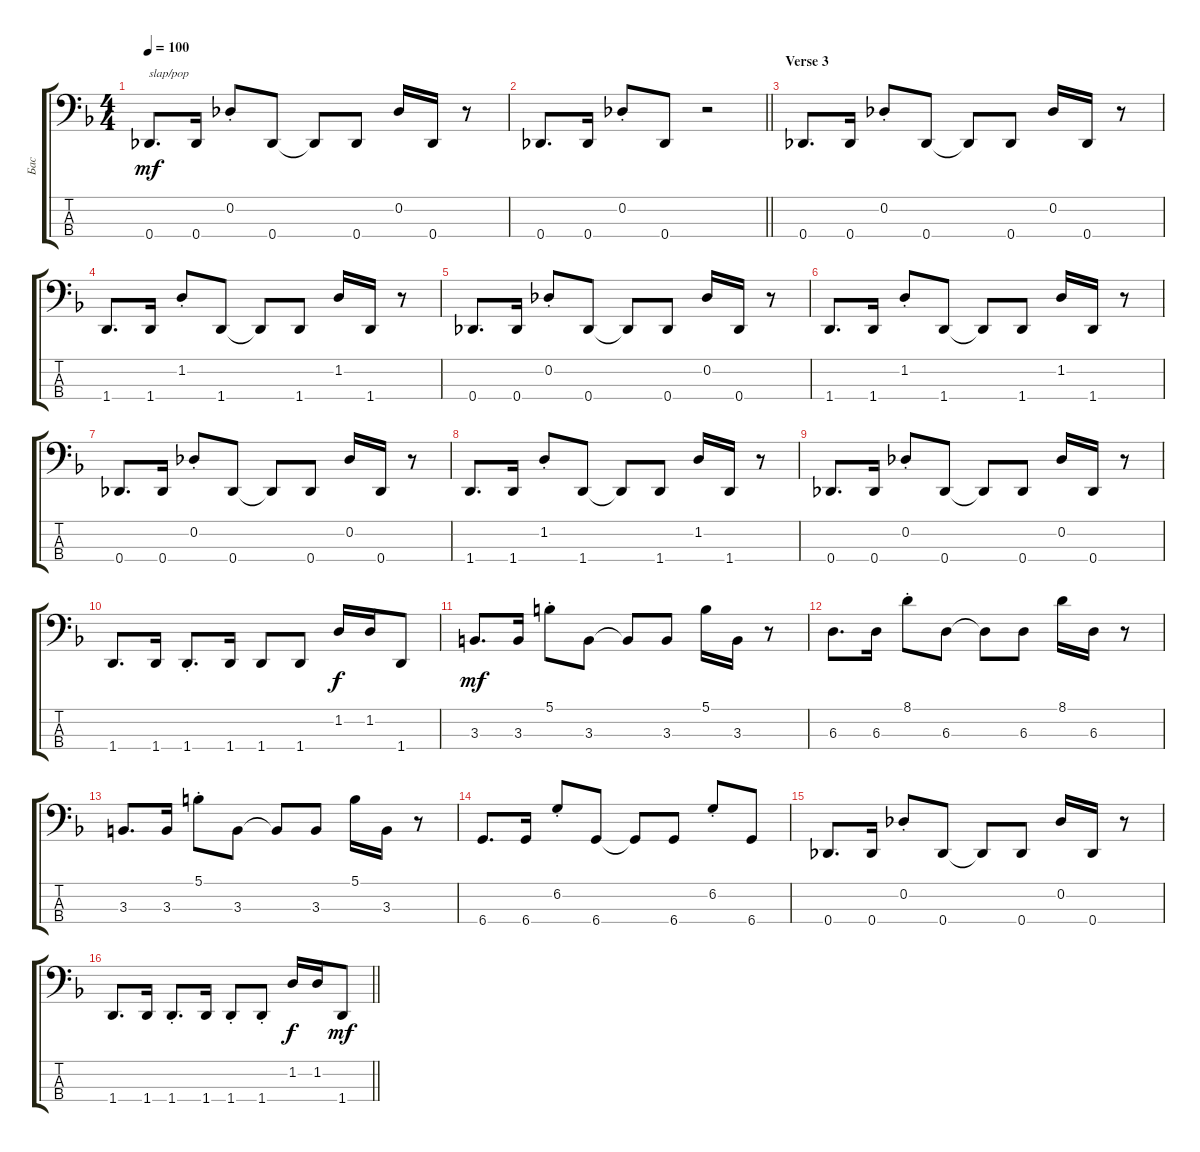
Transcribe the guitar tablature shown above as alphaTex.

\track ("Бас" "Бас") {instrument electricbassfinger}
\staff {score tabs}
\tuning (Gb2 Db2 Ab1 Db1) {hide}
\ts (4 4)
\tempo 100
\clef f4
\ks dminor
0.4.8{d txt "slap/pop" dy mf} 0.4.16 0.2{st}.8 0.4.8 0.4{t}.8 0.4.8 0.2.16 0.4.16 r.8 |
\barLineRight lightlight
0.4.8{d} 0.4.16 0.2{st}.8 0.4.8 r.2 |
\section ("" "Verse 3")
0.4.8{d} 0.4.16 0.2{st}.8 0.4.8 0.4{t}.8 0.4.8 0.2.16 0.4.16 r.8 |
1.4.8{d} 1.4.16 1.2{st}.8 1.4.8 1.4{t}.8 1.4.8 1.2.16 1.4.16 r.8 |
0.4.8{d} 0.4.16 0.2{st}.8 0.4.8 0.4{t}.8 0.4.8 0.2.16 0.4.16 r.8 |
1.4.8{d} 1.4.16 1.2{st}.8 1.4.8 1.4{t}.8 1.4.8 1.2.16 1.4.16 r.8 |
0.4.8{d} 0.4.16 0.2{st}.8 0.4.8 0.4{t}.8 0.4.8 0.2.16 0.4.16 r.8 |
1.4.8{d} 1.4.16 1.2{st}.8 1.4.8 1.4{t}.8 1.4.8 1.2.16 1.4.16 r.8 |
0.4.8{d} 0.4.16 0.2{st}.8 0.4.8 0.4{t}.8 0.4.8 0.2.16 0.4.16 r.8 |
1.4.8{d} 1.4.16 1.4{st}.8{d} 1.4.16 1.4.8 1.4.8 1.2.16{dy f} 1.2.16 1.4.8 |
3.3.8{d dy mf} 3.3.16 5.1{st}.8 3.3.8 3.3{t}.8 3.3.8 5.1.16 3.3.16 r.8 |
6.3.8{d} 6.3.16 8.1{st}.8 6.3.8 6.3{t}.8 6.3.8 8.1.16 6.3.16 r.8 |
3.3.8{d} 3.3.16 5.1{st}.8 3.3.8 3.3{t}.8 3.3.8 5.1.16 3.3.16 r.8 |
6.4.8{d} 6.4.16 6.2{st}.8 6.4.8 6.4{t}.8 6.4.8 6.2{st}.8 6.4.8 |
0.4.8{d} 0.4.16 0.2{st}.8 0.4.8 0.4{t}.8 0.4.8 0.2.16 0.4.16 r.8 |
\barLineRight lightlight
1.4.8{d} 1.4.16 1.4{st}.8{d} 1.4.16 1.4{st}.8 1.4{st}.8 1.2.16{dy f} 1.2.16 1.4.8{dy mf}
